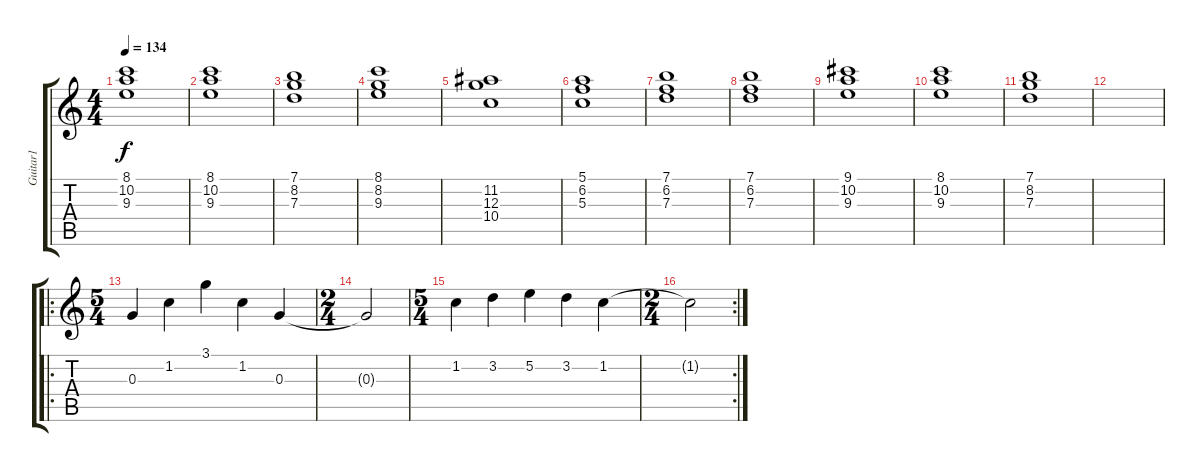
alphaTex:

\track ("Guitar1" "Guitar1") {instrument overdrivenguitar}
\staff {score tabs}
\tuning (E4 B3 G3 D3 A2 E2) {hide}
\ts (4 4)
\tempo 134
\clef g2
\ks c
(8.1 10.2 9.3).1{dy f} |
(8.1 10.2 9.3).1 |
(7.1 8.2 7.3).1 |
(8.1 8.2 9.3).1 |
(11.2 12.3 10.4).1 |
(5.1 6.2 5.3).1 |
(7.1 6.2 7.3).1 |
(7.1 6.2 7.3).1 |
(9.1 10.2 9.3).1 |
(8.1 10.2 9.3).1 |
(7.1 8.2 7.3).1 |
|
\ro
\ts (5 4)
0.3.4 1.2.4 3.1.4 1.2.4 0.3.4 |
\ts (2 4)
0.3{t}.2 |
\ts (5 4)
1.2.4 3.2.4 5.2.4 3.2.4 1.2.4 |
\rc 2
\ts (2 4)
1.2{t}.2
